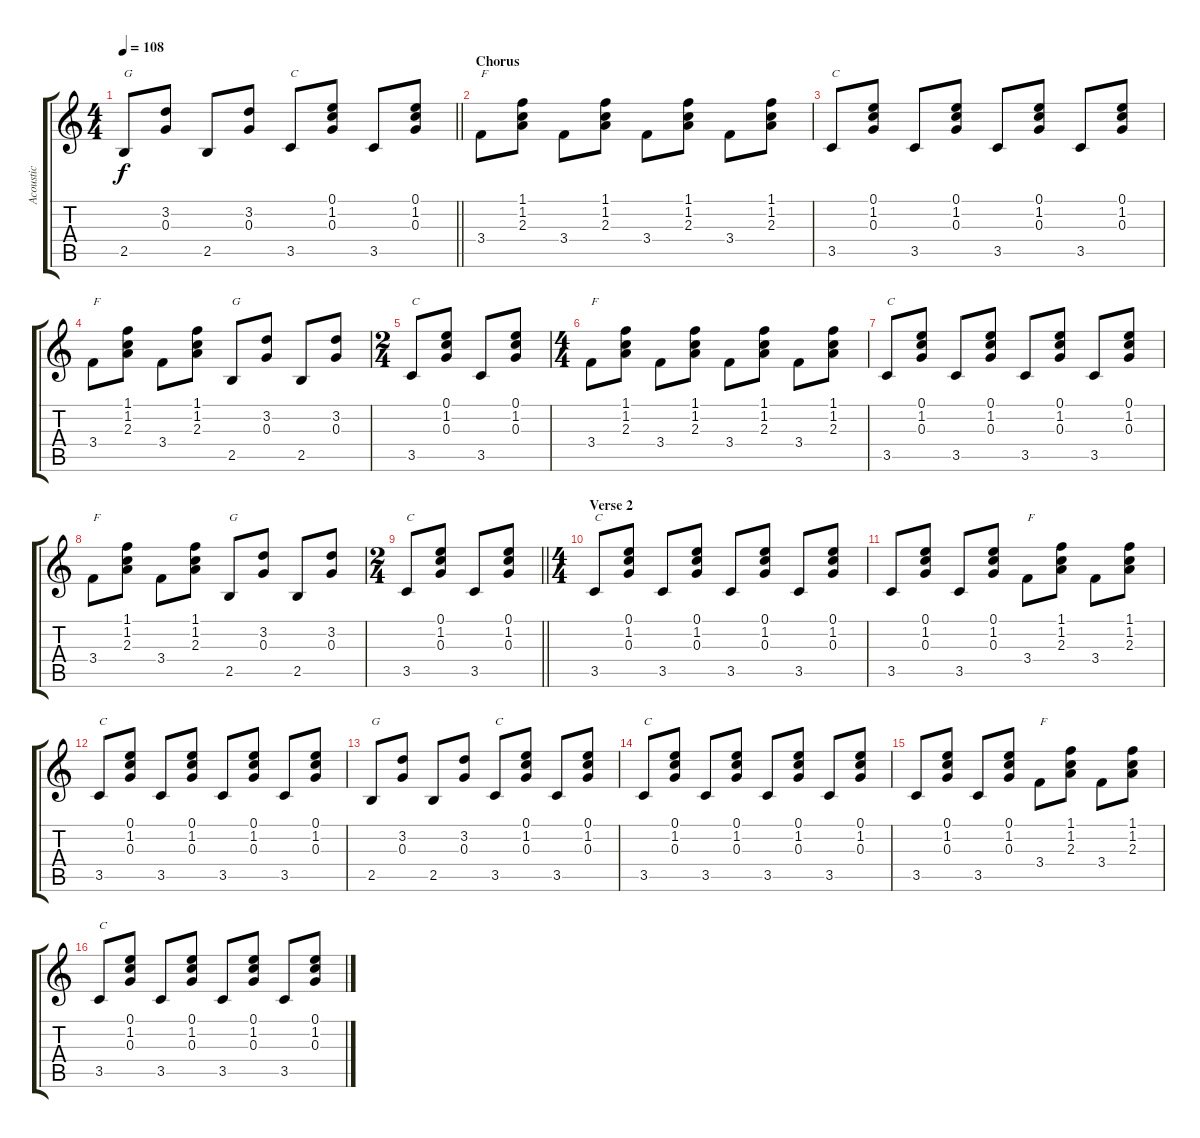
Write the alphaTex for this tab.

\track ("Acoustic" "Acoustic") {instrument acousticguitarsteel}
\staff {score tabs}
\tuning (E4 B3 G3 D3 A2 E2) {hide}
\ts (4 4)
\tempo 108
\clef g2
\barLineRight lightlight
\ks c
2.5.8{txt "G" dy f} (3.2 0.3).8 2.5.8 (3.2 0.3).8 3.5.8{txt "C"} (0.1 1.2 0.3).8 3.5.8 (0.1 1.2 0.3).8 |
\section ("" "Chorus")
3.4.8{txt "F"} (1.1 1.2 2.3).8 3.4.8 (1.1 1.2 2.3).8 3.4.8 (1.1 1.2 2.3).8 3.4.8 (1.1 1.2 2.3).8 |
3.5.8{txt "C"} (0.1 1.2 0.3).8 3.5.8 (0.1 1.2 0.3).8 3.5.8 (0.1 1.2 0.3).8 3.5.8 (0.1 1.2 0.3).8 |
3.4.8{txt "F"} (1.1 1.2 2.3).8 3.4.8 (1.1 1.2 2.3).8 2.5.8{txt "G"} (3.2 0.3).8 2.5.8 (3.2 0.3).8 |
\ts (2 4)
3.5.8{txt "C"} (0.1 1.2 0.3).8 3.5.8 (0.1 1.2 0.3).8 |
\ts (4 4)
3.4.8{txt "F"} (1.1 1.2 2.3).8 3.4.8 (1.1 1.2 2.3).8 3.4.8 (1.1 1.2 2.3).8 3.4.8 (1.1 1.2 2.3).8 |
3.5.8{txt "C"} (0.1 1.2 0.3).8 3.5.8 (0.1 1.2 0.3).8 3.5.8 (0.1 1.2 0.3).8 3.5.8 (0.1 1.2 0.3).8 |
3.4.8{txt "F"} (1.1 1.2 2.3).8 3.4.8 (1.1 1.2 2.3).8 2.5.8{txt "G"} (3.2 0.3).8 2.5.8 (3.2 0.3).8 |
\ts (2 4)
\barLineRight lightlight
3.5.8{txt "C"} (0.1 1.2 0.3).8 3.5.8 (0.1 1.2 0.3).8 |
\ts (4 4)
\section ("" "Verse 2")
3.5.8{txt "C"} (0.1 1.2 0.3).8 3.5.8 (0.1 1.2 0.3).8 3.5.8 (0.1 1.2 0.3).8 3.5.8 (0.1 1.2 0.3).8 |
3.5.8 (0.1 1.2 0.3).8 3.5.8 (0.1 1.2 0.3).8 3.4.8{txt "F"} (1.1 1.2 2.3).8 3.4.8 (1.1 1.2 2.3).8 |
3.5.8{txt "C"} (0.1 1.2 0.3).8 3.5.8 (0.1 1.2 0.3).8 3.5.8 (0.1 1.2 0.3).8 3.5.8 (0.1 1.2 0.3).8 |
2.5.8{txt "G"} (3.2 0.3).8 2.5.8 (3.2 0.3).8 3.5.8{txt "C"} (0.1 1.2 0.3).8 3.5.8 (0.1 1.2 0.3).8 |
3.5.8{txt "C"} (0.1 1.2 0.3).8 3.5.8 (0.1 1.2 0.3).8 3.5.8 (0.1 1.2 0.3).8 3.5.8 (0.1 1.2 0.3).8 |
3.5.8 (0.1 1.2 0.3).8 3.5.8 (0.1 1.2 0.3).8 3.4.8{txt "F"} (1.1 1.2 2.3).8 3.4.8 (1.1 1.2 2.3).8 |
3.5.8{txt "C"} (0.1 1.2 0.3).8 3.5.8 (0.1 1.2 0.3).8 3.5.8 (0.1 1.2 0.3).8 3.5.8 (0.1 1.2 0.3).8
